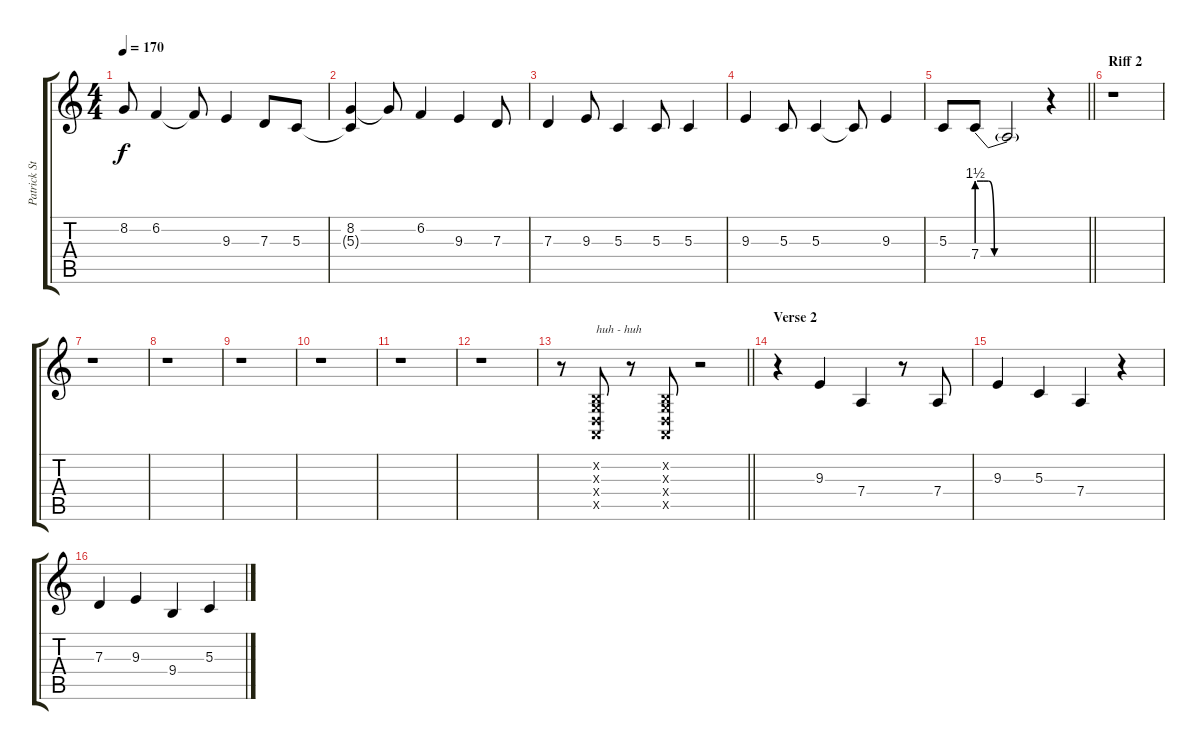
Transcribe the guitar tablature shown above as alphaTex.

\track ("Patrick Stump (Lead Vocal and Harmonies)" "Patrick St") {instrument clarinet}
\staff {score tabs}
\tuning (E4 B3 G3 D3 A2 E2) {hide}
\ts (4 4)
\tempo 170
\clef g2
\ks c
8.2{t}.8{dy f} 6.2.4 6.2{t}.8 9.3.4 7.3.8 5.3.8 |
(8.2 5.3{t}).4 8.2{t}.8 6.2.4 9.3.4 7.3.8 |
7.3.4 9.3.8 5.3.4 5.3.8 5.3.4 |
9.3.4 5.3.8 5.3.4 5.3{t}.8 9.3.4 |
\barLineRight lightlight
5.3.8 7.4{be (custom 0 6 6 6 10 6 15 0 30 0 60 0)}.8 7.4{t}.2 r.4 |
\section ("" "Riff 2")
r.1 |
r.1 |
r.1 |
r.1 |
r.1 |
r.1 |
r.1 |
\barLineRight lightlight
r.8 (0.2{x} 0.3{x} 0.4{x} 0.5{x}).8{txt "huh - huh"} r.8 (0.2{x} 0.3{x} 0.4{x} 0.5{x}).8 r.2 |
\section ("" "Verse 2")
r.4 9.3.4 7.4.4 r.8 7.4.8 |
9.3.4 5.3.4 7.4.4 r.4 |
7.3.4 9.3.4 9.4.4 5.3.4
